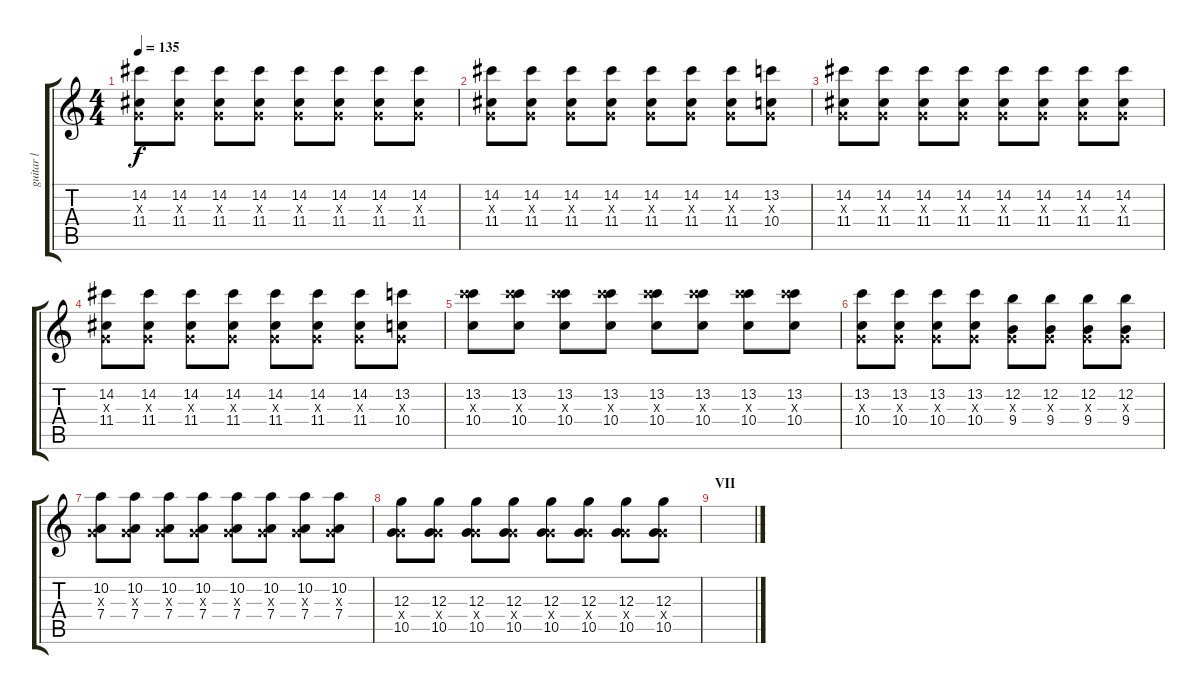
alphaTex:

\track ("guitar l" "guitar l") {instrument distortionguitar}
\staff {score tabs}
\tuning (E4 B3 G3 D3 A2 D2) {hide}
\ts (4 4)
\tempo 135
\clef g2
\ks c
(14.2 0.3{x} 11.4).8{dy f} (14.2 0.3{x} 11.4).8 (14.2 0.3{x} 11.4).8 (14.2 0.3{x} 11.4).8 (14.2 0.3{x} 11.4).8 (14.2 0.3{x} 11.4).8 (14.2 0.3{x} 11.4).8 (14.2 0.3{x} 11.4).8 |
(14.2 0.3{x} 11.4).8 (14.2 0.3{x} 11.4).8 (14.2 0.3{x} 11.4).8 (14.2 0.3{x} 11.4).8 (14.2 0.3{x} 11.4).8 (14.2 0.3{x} 11.4).8 (14.2 0.3{x} 11.4).8 (13.2 0.3{x} 10.4).8 |
(14.2 0.3{x} 11.4).8 (14.2 0.3{x} 11.4).8 (14.2 0.3{x} 11.4).8 (14.2 0.3{x} 11.4).8 (14.2 0.3{x} 11.4).8 (14.2 0.3{x} 11.4).8 (14.2 0.3{x} 11.4).8 (14.2 0.3{x} 11.4).8 |
(14.2 0.3{x} 11.4).8 (14.2 0.3{x} 11.4).8 (14.2 0.3{x} 11.4).8 (14.2 0.3{x} 11.4).8 (14.2 0.3{x} 11.4).8 (14.2 0.3{x} 11.4).8 (14.2 0.3{x} 11.4).8 (13.2 0.3{x} 10.4).8 |
(13.2 17.3{x} 10.4).8 (13.2 17.3{x} 10.4).8 (13.2 17.3{x} 10.4).8 (13.2 17.3{x} 10.4).8 (13.2 17.3{x} 10.4).8 (13.2 17.3{x} 10.4).8 (13.2 17.3{x} 10.4).8 (13.2 17.3{x} 10.4).8 |
(13.2 0.3{x} 10.4).8 (13.2 0.3{x} 10.4).8 (13.2 0.3{x} 10.4).8 (13.2 0.3{x} 10.4).8 (12.2 0.3{x} 9.4).8 (12.2 0.3{x} 9.4).8 (12.2 0.3{x} 9.4).8 (12.2 0.3{x} 9.4).8 |
(10.2 0.3{x} 7.4).8 (10.2 0.3{x} 7.4).8 (10.2 0.3{x} 7.4).8 (10.2 0.3{x} 7.4).8 (10.2 0.3{x} 7.4).8 (10.2 0.3{x} 7.4).8 (10.2 0.3{x} 7.4).8 (10.2 0.3{x} 7.4).8 |
(12.3 5.4{x} 10.5).8 (12.3 5.4{x} 10.5).8 (12.3 5.4{x} 10.5).8 (12.3 5.4{x} 10.5).8 (12.3 5.4{x} 10.5).8 (12.3 5.4{x} 10.5).8 (12.3 5.4{x} 10.5).8 (12.3 5.4{x} 10.5).8 |
\section ("" "VII")
